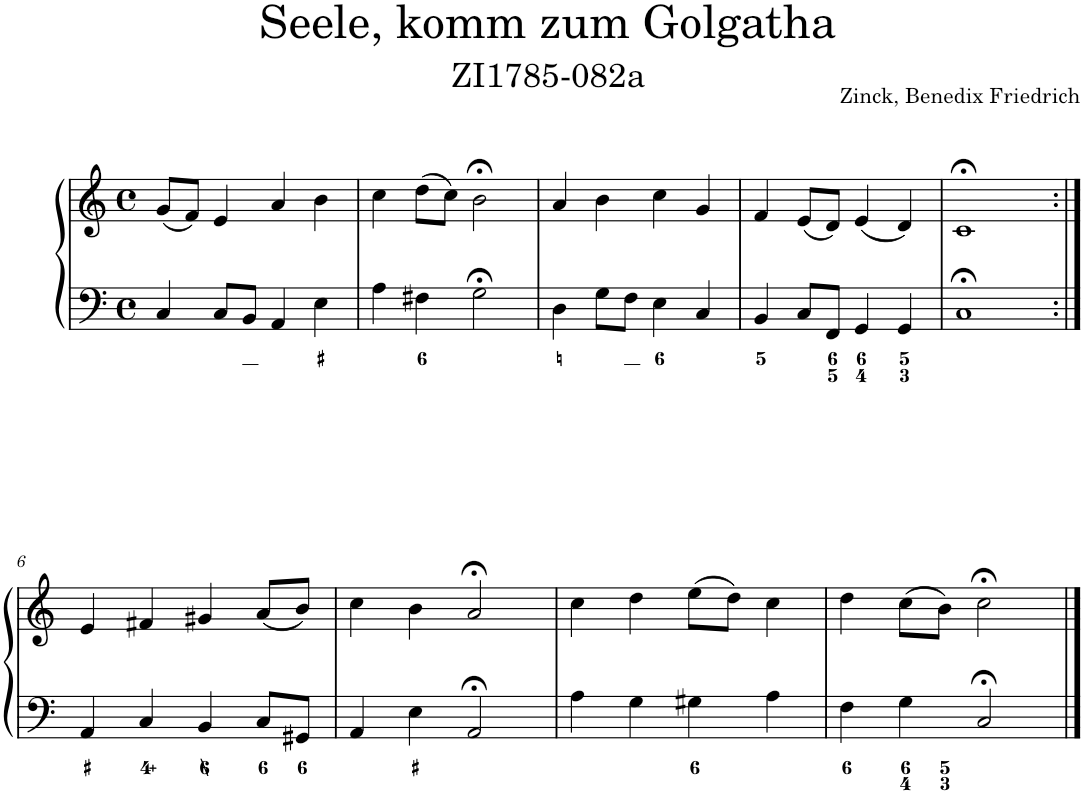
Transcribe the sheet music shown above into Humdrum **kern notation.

**kern	**kern
*part1	*part1
*staff2	*staff1
*I"Piano	*
*I'Pno.	*
*clefF4	*clefG2
*k[]	*k[]
*M4/4	*M4/4
*met(c)	*met(c)
=1	=1
4C/	(8g/L
.	8f/J)
8C/L	4e/
8BB/J	.
4AA/	4a/
4E\	4b\
=2	=2
4A\	4cc\
4F#X\	(8dd\L
.	8cc\J)
2G;<\	2b;<\
=3	=3
4D\	4a/
8G\L	4b\
8F\J	.
4E\	4cc\
4C/	4g/
=4	=4
4BB/	4f/
8C/L	(8e/L
8FF/J	8d/J)
4GG/	(4e/
4GG/	4d/)
=5	=5
1C;<	1c;<
!!LO:LB:g=z
=6:|!	=6:|!
4AA/	4e/
4C/	4f#X/
4BB/	4g#X/
8C/L	(8a/L
8GG#X/J	8b/J)
=7	=7
4AA/	4cc\
4E\	4b\
2AA;</	2a;</
=8	=8
4A\	4cc\
4G\	4dd\
4G#X\	(8ee\L
.	8dd\J)
4A\	4cc\
=9	=9
4F\	4dd\
4G\	(8cc\L
.	8b\J)
2C;</	2cc;<\
==	==
*-	*-
